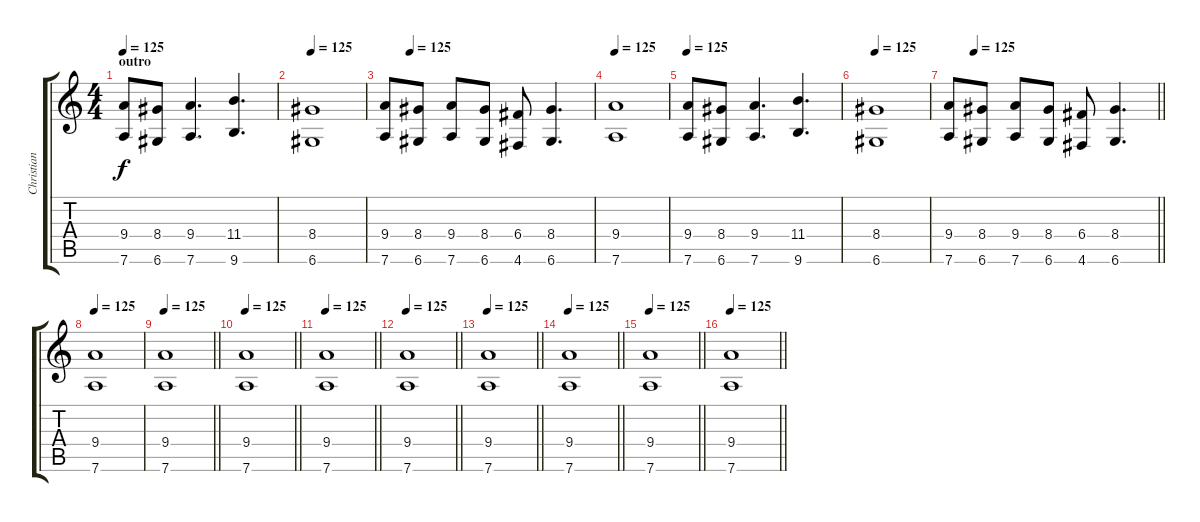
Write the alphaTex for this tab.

\track ("Christian" "Christian") {instrument acousticguitarsteel}
\staff {score tabs}
\tuning (D4 A3 F3 C3 G2 D2) {hide}
\ts (4 4)
\section ("" "outro")
\tempo 125
\clef g2
\ks c
(9.4 7.6).8{dy f} (8.4 6.6).8 (9.4 7.6).4{d} (11.4 9.6).4{d} |
\tempo 125
(8.4 6.6).1 |
\tempo (125 0.125)
(9.4 7.6).8 (8.4 6.6).8 (9.4 7.6).8 (8.4 6.6).8 (6.4 4.6).8 (8.4 6.6).4{d} |
\tempo 125
(9.4 7.6).1 |
\tempo 125
(9.4 7.6).8 (8.4 6.6).8 (9.4 7.6).4{d} (11.4 9.6).4{d} |
\tempo 125
(8.4 6.6).1 |
\tempo (125 0.125)
\barLineRight lightlight
(9.4 7.6).8 (8.4 6.6).8 (9.4 7.6).8 (8.4 6.6).8 (6.4 4.6).8 (8.4 6.6).4{d} |
\section ("" "")
\tempo 125
(9.4 7.6).1 |
\tempo 125
\barLineRight lightlight
(9.4 7.6).1 |
\tempo 125
\barLineRight lightlight
(9.4 7.6).1 |
\tempo 125
\barLineRight lightlight
(9.4 7.6).1 |
\tempo 125
\barLineRight lightlight
(9.4 7.6).1 |
\tempo 125
\barLineRight lightlight
(9.4 7.6).1 |
\tempo 125
\barLineRight lightlight
(9.4 7.6).1 |
\tempo 125
\barLineRight lightlight
(9.4 7.6).1 |
\tempo 125
\barLineRight lightlight
(9.4 7.6).1
